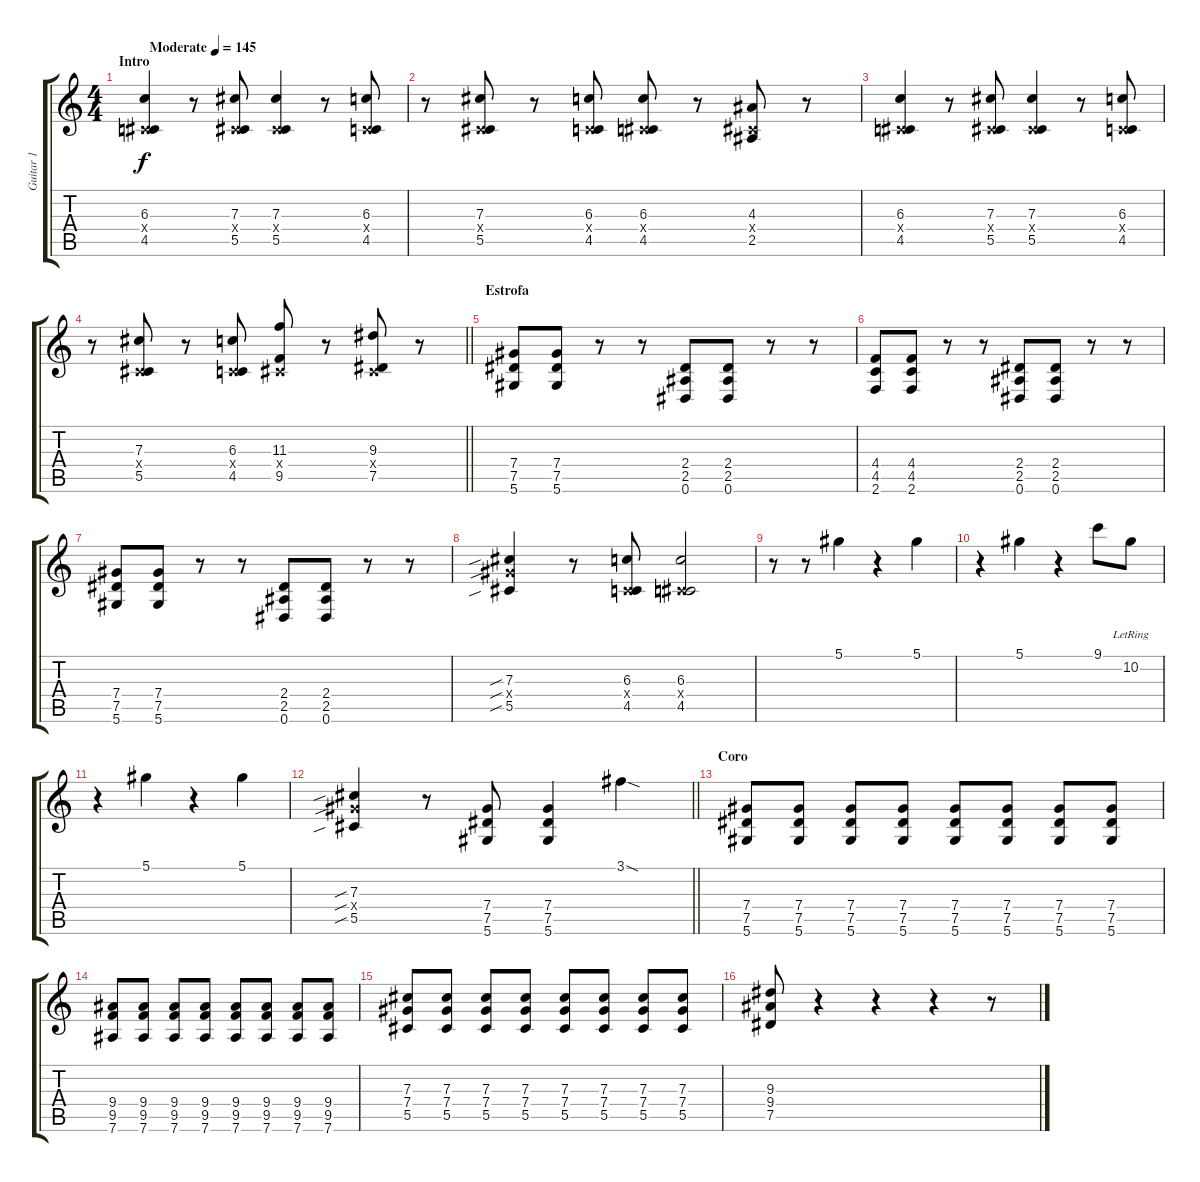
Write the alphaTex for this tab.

\track ("Guitar 1" "Guitar 1") {instrument distortionguitar}
\staff {score tabs}
\tuning (Eb4 Bb3 Gb3 Db3 Ab2 Eb2) {hide}
\ts (4 4)
\section ("" "Intro")
\tempo (145 "Moderate")
\clef g2
\ks c
(6.3 0.4{x} 4.5).4{dy f instrument distortionguitar} r.8 (7.3 0.4{x} 5.5).8 (7.3 0.4{x} 5.5).4 r.8 (6.3 0.4{x} 4.5).8 |
r.8 (7.3 0.4{x} 5.5).8 r.8 (6.3 0.4{x} 4.5).8 (6.3 0.4{x} 4.5).8 r.8 (4.3 0.4{x} 2.5).8 r.8 |
(6.3 0.4{x} 4.5).4 r.8 (7.3 0.4{x} 5.5).8 (7.3 0.4{x} 5.5).4 r.8 (6.3 0.4{x} 4.5).8 |
\barLineRight lightlight
r.8 (7.3 0.4{x} 5.5).8 r.8 (6.3 0.4{x} 4.5).8 (11.3 0.4{x} 9.5).8 r.8 (9.3 0.4{x} 7.5).8 r.8 |
\section ("" "Estrofa")
(7.4 7.5 5.6).8 (7.4 7.5 5.6).8 r.8 r.8 (2.4 2.5 0.6).8 (2.4 2.5 0.6).8 r.8 r.8 |
(4.4 4.5 2.6).8 (4.4 4.5 2.6).8 r.8 r.8 (2.4 2.5 0.6).8 (2.4 2.5 0.6).8 r.8 r.8 |
(7.4 7.5 5.6).8 (7.4 7.5 5.6).8 r.8 r.8 (2.4 2.5 0.6).8 (2.4 2.5 0.6).8 r.8 r.8 |
(7.3{sib} 7.4{sib x} 5.5{sib}).4 r.8 (6.3 0.4{x} 4.5).8 (6.3 0.4{x} 4.5).2 |
r.8 r.8 5.1.4 r.4 5.1.4 |
r.4 5.1.4 r.4 9.1.8 10.2{lr}.8 |
r.4 5.1.4 r.4 5.1.4 |
\barLineRight lightlight
(7.3{sib} 7.4{sib x} 5.5{sib}).4 r.8 (7.4 7.5 5.6).8 (7.4 7.5 5.6).4 3.1{sod}.4 |
\section ("" "Coro")
(7.4 7.5 5.6).8 (7.4 7.5 5.6).8 (7.4 7.5 5.6).8 (7.4 7.5 5.6).8 (7.4 7.5 5.6).8 (7.4 7.5 5.6).8 (7.4 7.5 5.6).8 (7.4 7.5 5.6).8 |
(9.4 9.5 7.6).8 (9.4 9.5 7.6).8 (9.4 9.5 7.6).8 (9.4 9.5 7.6).8 (9.4 9.5 7.6).8 (9.4 9.5 7.6).8 (9.4 9.5 7.6).8 (9.4 9.5 7.6).8 |
(7.3 7.4 5.5).8 (7.3 7.4 5.5).8 (7.3 7.4 5.5).8 (7.3 7.4 5.5).8 (7.3 7.4 5.5).8 (7.3 7.4 5.5).8 (7.3 7.4 5.5).8 (7.3 7.4 5.5).8 |
(9.3 9.4 7.5).8 r.4 r.4 r.4 r.8
